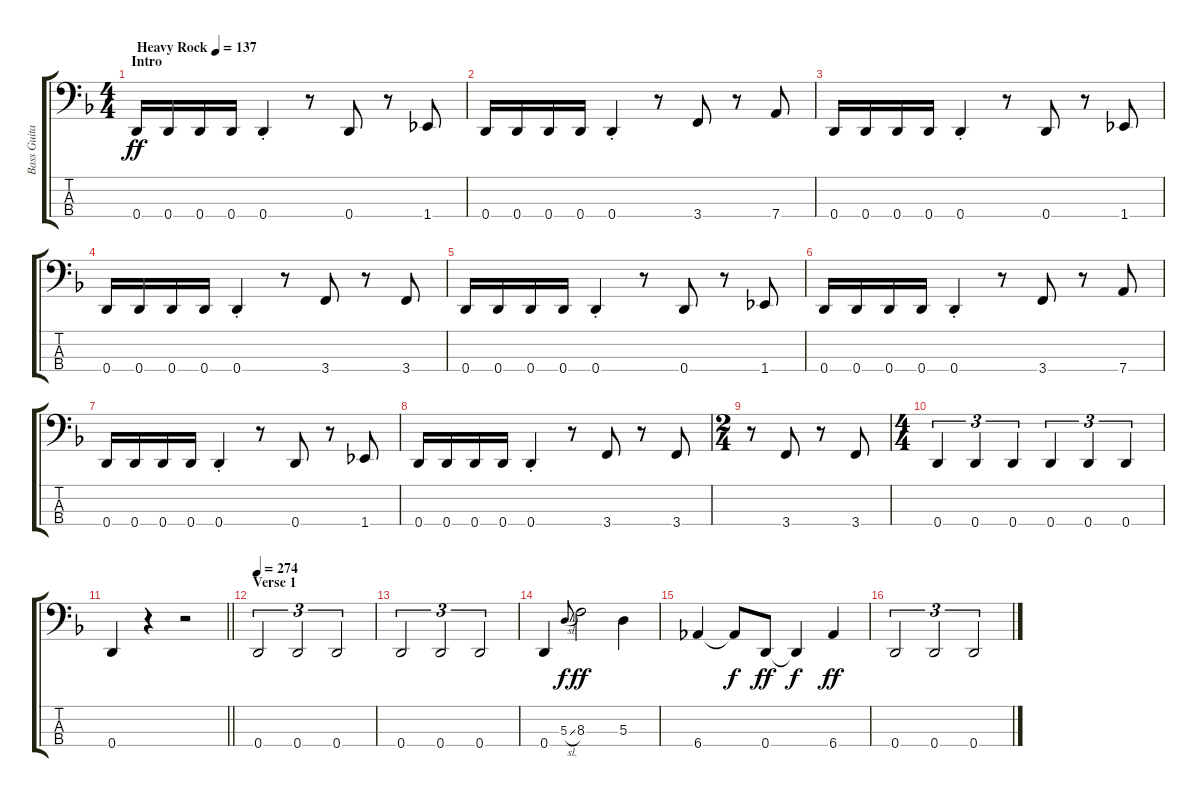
\track ("Bass Guitar" "Bass Guita") {instrument electricbassfinger}
\staff {score tabs}
\tuning (G2 D2 A1 D1) {hide}
\ts (4 4)
\section ("" "Intro")
\tempo (137 "Heavy Rock")
\clef f4
\ks dminor
0.4.16{dy ff instrument electricbassfinger} 0.4.16 0.4.16 0.4.16 0.4{st}.4 r.8 0.4.8 r.8 1.4.8 |
0.4.16 0.4.16 0.4.16 0.4.16 0.4{st}.4 r.8 3.4.8 r.8 7.4.8 |
0.4.16 0.4.16 0.4.16 0.4.16 0.4{st}.4 r.8 0.4.8 r.8 1.4.8 |
0.4.16 0.4.16 0.4.16 0.4.16 0.4{st}.4 r.8 3.4.8 r.8 3.4.8 |
0.4.16 0.4.16 0.4.16 0.4.16 0.4{st}.4 r.8 0.4.8 r.8 1.4.8 |
0.4.16 0.4.16 0.4.16 0.4.16 0.4{st}.4 r.8 3.4.8 r.8 7.4.8 |
0.4.16 0.4.16 0.4.16 0.4.16 0.4{st}.4 r.8 0.4.8 r.8 1.4.8 |
0.4.16 0.4.16 0.4.16 0.4.16 0.4{st}.4 r.8 3.4.8 r.8 3.4.8 |
\ts (2 4)
r.8 3.4.8 r.8 3.4.8 |
\ts (4 4)
0.4.4{tu (3 2)} 0.4.4{tu (3 2)} 0.4.4{tu (3 2)} 0.4.4{tu (3 2)} 0.4.4{tu (3 2)} 0.4.4{tu (3 2)} |
\barLineRight lightlight
0.4.4 r.4 r.2 |
\section ("" "Verse 1")
\tempo 274
0.4.2{tu (3 2)} 0.4.2{tu (3 2)} 0.4.2{tu (3 2)} |
0.4.2{tu (3 2)} 0.4.2{tu (3 2)} 0.4.2{tu (3 2)} |
0.4.4 5.3{sl}.8{gr onbeat dy f} 8.3.2{dy ff} 5.3.4 |
6.4.4 6.4{t}.8{dy f} 0.4.8{dy ff} 0.4{t}.4{dy f} 6.4.4{dy ff} |
0.4.2{tu (3 2)} 0.4.2{tu (3 2)} 0.4.2{tu (3 2)}
